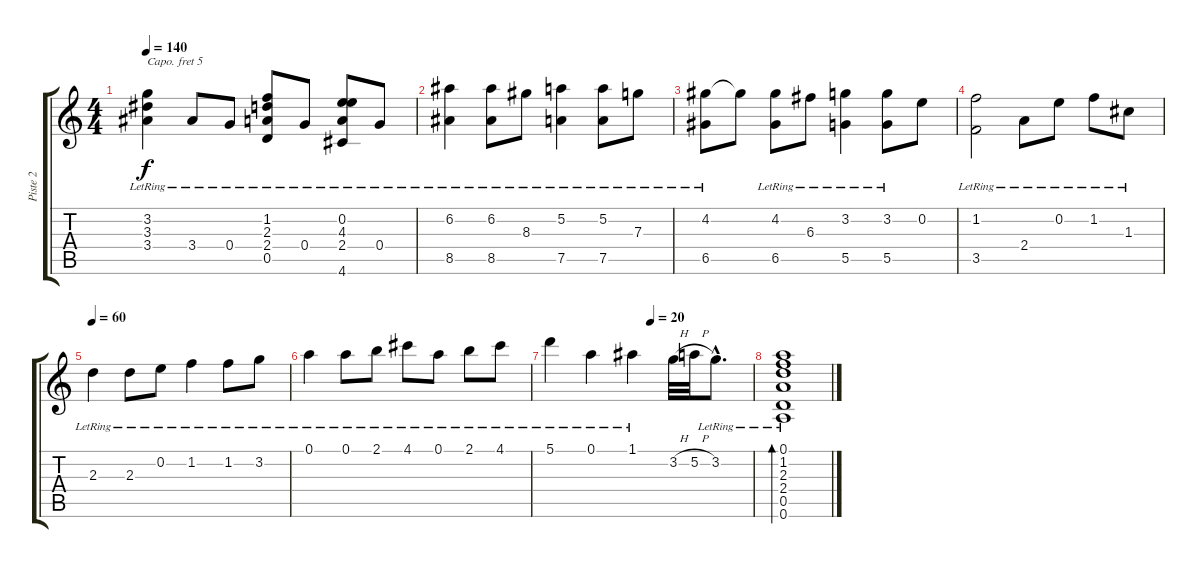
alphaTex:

\track ("Piste 2" "Piste 2") {instrument acousticguitarsteel}
\staff {score tabs}
\capo 5
\tuning (E4 B3 G3 D3 A2 E2) {hide}
\ts (4 4)
\tempo 140
\clef g2
\ks c
(3.2{lr} 3.3{lr} 3.4{lr}).4{dy f} 3.4{lr}.8 0.4{lr}.8 (1.2{lr} 2.3{lr} 2.4{lr} 0.5{lr}).8 0.4{lr}.8 (0.2{lr} 4.3{lr} 2.4{lr} 4.6{lr}).8 0.4{lr}.8 |
(6.2{lr} 8.5{lr}).4 (6.2{lr} 8.5{lr}).8 8.3{lr}.8 (5.2{lr} 7.5{lr}).4 (5.2{lr} 7.5{lr}).8 7.3{lr}.8 |
(4.2{lr} 6.5{lr}).8 4.2{t}.8 (4.2{lr} 6.5{lr}).8 6.3{lr}.8 (3.2{lr} 5.5{lr}).4 (3.2{lr} 5.5{lr}).8 0.2.8 |
(1.2{lr} 3.5{lr}).2 2.4{lr}.8 0.2{lr}.8 1.2{lr}.8 1.3{lr}.8 |
\tempo 60
2.3{lr}.4 2.3{lr}.8 0.2{lr}.8 1.2{lr}.4 1.2{lr}.8 3.2{lr}.8 |
0.1{lr}.4 0.1{lr}.8 2.1{lr}.8 4.1{lr}.8 0.1{lr}.8 2.1{lr}.8 4.1{lr}.8 |
\tempo (20 0.5)
5.1{lr}.4 0.1{lr}.4 1.1{lr}.4 3.2{h}.32 5.2{h}.32 3.2{hac lr}.8{d} |
(0.1{lr} 1.2{lr} 2.3{lr} 2.4{lr} 0.5{lr} 0.6{lr}).1{bd 240}
